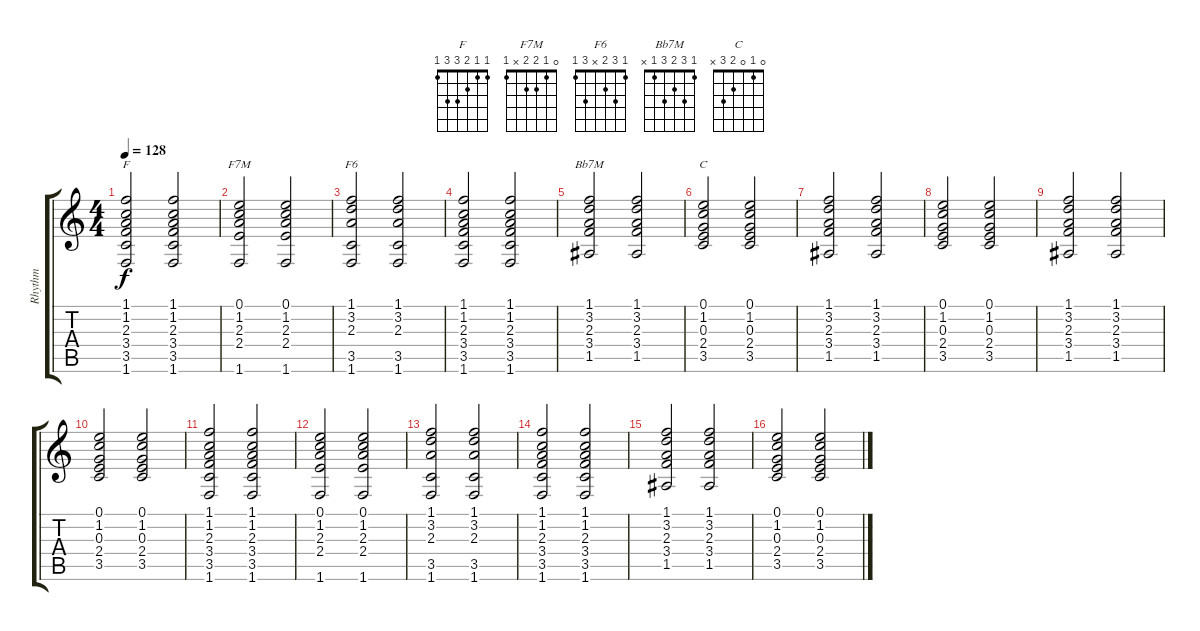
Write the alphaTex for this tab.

\track ("Rhythm" "Rhythm") {instrument electricguitarclean}
\staff {score tabs}
\tuning (E4 B3 G3 D3 A2 E2) {hide}
\chord ("F" 1 1 2 3 3 1)
\chord ("F7M" 0 1 2 2 x 1)
\chord ("F6" 1 3 2 x 3 1)
\chord ("Bb7M" 1 3 2 3 1 x)
\chord ("C" 0 1 0 2 3 x)
\ts (4 4)
\tempo 128
\clef g2
\ks c
(1.1 1.2 2.3 3.4 3.5 1.6).2{ch "F" dy f} (1.1 1.2 2.3 3.4 3.5 1.6).2 |
(0.1 1.2 2.3 2.4 1.6).2{ch "F7M"} (0.1 1.2 2.3 2.4 1.6).2 |
(1.1 3.2 2.3 3.5 1.6).2{ch "F6"} (1.1 3.2 2.3 3.5 1.6).2 |
(1.1 1.2 2.3 3.4 3.5 1.6).2 (1.1 1.2 2.3 3.4 3.5 1.6).2 |
(1.1 3.2 2.3 3.4 1.5).2{ch "Bb7M"} (1.1 3.2 2.3 3.4 1.5).2 |
(0.1 1.2 0.3 2.4 3.5).2{ch "C"} (0.1 1.2 0.3 2.4 3.5).2 |
(1.1 3.2 2.3 3.4 1.5).2 (1.1 3.2 2.3 3.4 1.5).2 |
(0.1 1.2 0.3 2.4 3.5).2 (0.1 1.2 0.3 2.4 3.5).2 |
(1.1 3.2 2.3 3.4 1.5).2 (1.1 3.2 2.3 3.4 1.5).2 |
(0.1 1.2 0.3 2.4 3.5).2 (0.1 1.2 0.3 2.4 3.5).2 |
(1.1 1.2 2.3 3.4 3.5 1.6).2 (1.1 1.2 2.3 3.4 3.5 1.6).2 |
(0.1 1.2 2.3 2.4 1.6).2 (0.1 1.2 2.3 2.4 1.6).2 |
(1.1 3.2 2.3 3.5 1.6).2 (1.1 3.2 2.3 3.5 1.6).2 |
(1.1 1.2 2.3 3.4 3.5 1.6).2 (1.1 1.2 2.3 3.4 3.5 1.6).2 |
(1.1 3.2 2.3 3.4 1.5).2 (1.1 3.2 2.3 3.4 1.5).2 |
(0.1 1.2 0.3 2.4 3.5).2 (0.1 1.2 0.3 2.4 3.5).2
